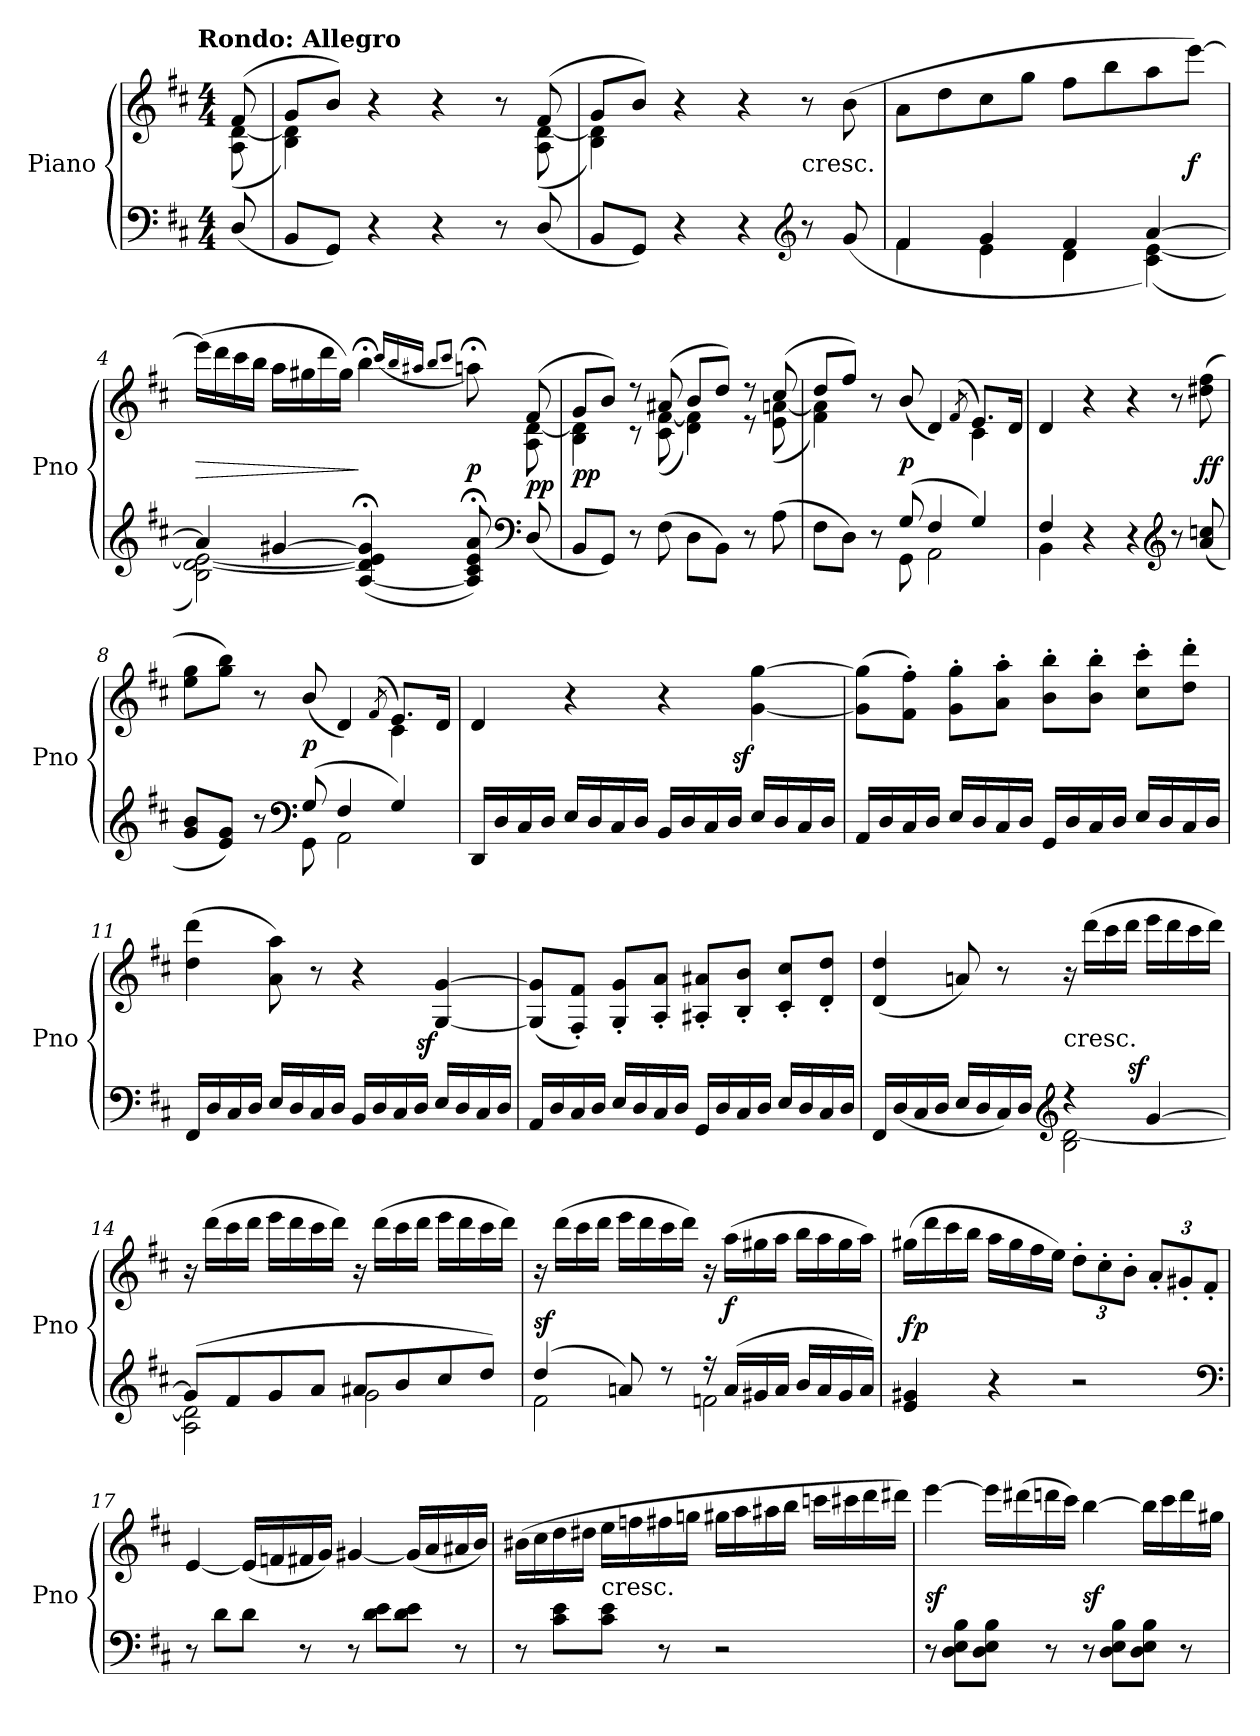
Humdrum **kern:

**kern	**kern	**dynam
*part1	*part1	*part1
*staff2	*staff1	*staff1/2
*I"Piano	*	*
*I'Pno	*	*
*clefF4	*clefG2	*
*k[f#c#]	*k[f#c#]	*
*D:	*D:	*
!!LO:TX:omd:t=Rondo&colon; Allegro
*M4/4	*M4/4	*
*MM120	*MM120	*
=	=	=
*	*^	*
(8D/	(8f#	(8A [8d	.
=1	=1	=1	=1
8BBL	8gL	4B 4d])	.
8GGJ)	8bJ)	.	.
4r	4r	4ryy	.
4r	4r	4ryy	.
8r	8r	8ryy	.
(8D/	(8f#	(8A [8d	.
=2	=2	=2	=2
8BBL	8gL	4B 4d])	.
8GGJ)	8bJ)	.	.
4r	4r	4ryy	.
4r	4r	4ryy	.
*clefG2	*	*	*
!	!LO:TX:c:t=cresc.	!	!
8r	8r	4ryy	.
(8g	(8b	.	.
*	*v	*v	*
=3	=3	=3
*^	*	*
4f#	4f#	8aL	.
.	.	8dd	.
4g	4e	8cc#	.
.	.	8ggJ	.
4f#	4d	8ff#L	.
.	.	8bb	.
[4a	(4c# [4e)	8aa	.
.	.	[8eeeJ)	f
=4	=4	=4	=4
*	*	*^	*
4a]	2B [2d 2e_)	(16eeeLL]	4ryy	>
.	.	16ddd	.	.
.	.	16ccc#	.	.
.	.	16bbJJ	.	.
[4g#X	.	16aaLL	4ryy	.
.	.	16gg#X	.	.
.	.	16ddd	.	.
.	.	16gg#JJ)	.	.
(>[4A;< 4d];< 4e];< 4g#];<	4ryy	4bb;<	4ryy	]
.	.	(16qccc#/LL	.	.
.	.	16qbb/	.	.
.	.	16qaa#X/JJ	.	.
.	.	8qbbL	.	.
.	.	8qccc#J	.	.
8A];< 8c#;< 8e;< 8a;<)	4ryy	8aan;<)	8ryy	p
*clefF4	*	*	*	*
(8D/	.	(8f#	8A [8d	pp
*v	*v	*	*	*
=5	=5	=5	=5
8BBL	8gL	4B 4d]	pp
8GGJ)	8bJ)	.	.
8r	8r	8r	.
(8F#	(8a#X	(8c# [8f#	.
8D\L	8bL	4d 4f#])	.
8BB\J)	8ddJ)	.	.
8r	8r	8r	.
(8A	(8cc#	(8e [8an	.
=6	=6	=6	=6
*^	*	*	*
4.ryy	8F#L	8ddL	4f# 4a])	.
.	8DJ)	8ff#J)	.	.
.	8r	8r	2ryy	.
(8G	8GG	(<8b/	.	p
4F#	2AA	4d)	.	.
.	.	(<8qf#/	.	.
4G)	.	8.eL)	4c#	.
.	.	16dJk	.	.
*	*	*v	*v	*
=7	=7	=7	=7
4F#	4BB	4d	.
4r	4ryy	4r	.
4r	4ryy	4r	.
*clefG2	*	*	*
8r	4ryy	8r	.
(8a/ 8ccn/	.	(8dd#X 8ff#	ff
=8	=8	=8	=8
*	*	*^	*
8g 8bL	4.ryy	8ee 8ggL	2.ryy	.
8e 8gJ)	.	8gg 8bbJ)	.	.
8r	.	8r	.	.
*clefF4	*	*	*	*
(8G	8GG	(8b/	.	p
4F#	2AA	4d)	.	.
.	.	(<8qf#/	.	.
4G)	.	8.eL)	4c#	.
.	.	16dJk	.	.
*v	*v	*	*	*
*	*v	*v	*
=9	=9	=9
16DDLL	4d	.
16D	.	.
16C#	.	.
16DJJ	.	.
16E/LL	4r	.
16D/	.	.
16C#/	.	.
16D/JJ	.	.
16BBLL	4r	.
16D	.	.
16C#	.	.
16DJJ	.	.
!	!	!LO:DY:rj
16E/LL	[4g [4gg	sf
16D/	.	.
16C#/	.	.
16D/JJ	.	.
=10	=10	=10
16AALL	(8g] 8gg]L	.
16D	.	.
16C#	8f#' 8ff#'J)	.
16DJJ	.	.
16E/LL	8g' 8gg'L	.
16D/	.	.
16C#/	8a' 8aa'J	.
16D/JJ	.	.
16GGLL	8b' 8bb'L	.
16D	.	.
16C#	8b' 8bb'J	.
16DJJ	.	.
16E/LL	8cc#' 8ccc#'L	.
16D/	.	.
16C#/	8dd' 8ddd'J	.
16D/JJ	.	.
=11	=11	=11
16FF#LL	(4dd 4ddd	.
16D	.	.
16C#	.	.
16DJJ	.	.
16E/LL	8a 8aa)	.
16D/	.	.
16C#/	8r	.
16D/JJ	.	.
16BBLL	4r	.
16D	.	.
16C#	.	.
16DJJ	.	.
!	!	!LO:DY:rj
16E/LL	[4G [4g	sf
16D/	.	.
16C#/	.	.
16D/JJ	.	.
=12	=12	=12
16AALL	(8G] 8g]L	.
16D	.	.
16C#	8F#' 8f#'J)	.
16DJJ	.	.
16E/LL	8G' 8g'L	.
16D/	.	.
16C#/	8A' 8a'J	.
16D/JJ	.	.
16GGLL	8A#X' 8a#X'L	.
16D	.	.
16C#	8B' 8b'J	.
16DJJ	.	.
16E/LL	8c#' 8cc#'L	.
16D/	.	.
16C#/	8d' 8dd'J	.
16D/JJ	.	.
=13	=13	=13
*^	*	*
16FF#LL	2ryy	(>4d 4dd	.
(16D	.	.	.
16C#	.	.	.
16DJJ	.	.	.
16E/LL	.	8an)	.
16D/	.	.	.
16C#/)	.	8r	.
16D/JJ	.	.	.
*clefG2	*	*	*
!	!	!LO:TX:c:t=cresc.	!
4rdd	2B [2d	16r	.
.	.	(16dddLL	.
.	.	16ccc#	.
.	.	16dddJJ	.
!	!	!	!LO:DY:a=2:rj
[4g	.	16eeeLL	sf
.	.	16ddd	.
.	.	16ccc#	.
.	.	16dddJJ)	.
=14	=14	=14	=14
(8gL]	2A 2d]	16r	.
.	.	(16dddLL	.
8f#	.	16ccc#	.
.	.	16dddJJ	.
8g	.	16eeeLL	.
.	.	16ddd	.
8aJ	.	16ccc#	.
.	.	16dddJJ)	.
8a#XL	2g	16r	.
.	.	(16dddLL	.
8b	.	16ccc#	.
.	.	16dddJJ	.
8cc#	.	16eeeLL	.
.	.	16ddd	.
8ddJ)	.	16ccc#	.
.	.	16dddJJ)	.
=15	=15	=15	=15
(4dd	2f#	16r	sf
.	.	(16dddLL	.
.	.	16ccc#	.
.	.	16dddJJ	.
8an)	.	16eeeLL	.
.	.	16ddd	.
8r	.	16ccc#	.
.	.	16dddJJ)	.
16rff	2fn	16r	.
(16aLL	.	(16aaLL	f
16g#X	.	16gg#X	.
16aJJ	.	16aaJJ	.
16bLL	.	16bbLL	.
16a	.	16aa	.
16g#	.	16gg#	.
16aJJ)	.	16aaJJ)	.
*v	*v	*	*
=16	=16	=16
4e 4g#X	(16gg#XLL	fp
.	16ddd	.
.	16ccc#	.
.	16bbJJ	.
4r	16aaLL	.
.	16gg#	.
.	16ff#	.
.	16eeJJ)	.
2r	12dd'L	.
.	12cc#'	.
.	12b'J	.
.	12a'L	.
.	12g#X'	.
.	12f#'J	.
*clefF4	*	*
=17	=17	=17
8r	[4e	.
8dL	.	.
8dJ	(16eLL]	.
.	16fn	.
8r	16f#X	.
.	16gJJ)	.
8r	[4g#X	.
8d 8eL	.	.
8d 8eJ	(16g#LL]	.
.	16a	.
8r	16a#X	.
.	16bJJ)	.
=18	=18	=18
8r	(16b#XLL	.
.	16cc#	.
8c# 8eL	16dd	.
.	16dd#XJJ	.
!	!LO:TX:c:t=cresc.	!
8c# 8eJ	16eeLL	.
.	16ffn	.
8r	16ff#X	.
.	16ggnJJ	.
2r	16gg#XLL	.
.	16aa	.
.	16aa#X	.
.	16bbJJ	.
.	16cccnLL	.
.	16ccc#X	.
.	16ddd	.
.	16ddd#XJJ)	.
=19	=19	=19
8r	[4eee	sf
8D 8E 8BL	.	.
8D 8E 8BJ	16eeeLL]	.
.	(16ddd#X	.
8r	16dddn	.
.	16ccc#JJ)	.
8r	[4bb	sf
8D 8E 8BL	.	.
8D 8E 8BJ	16bbLL]	.
.	16ccc#	.
8r	16ddd	.
.	16gg#XJJ	.
=	=	=
*-	*-	*-
